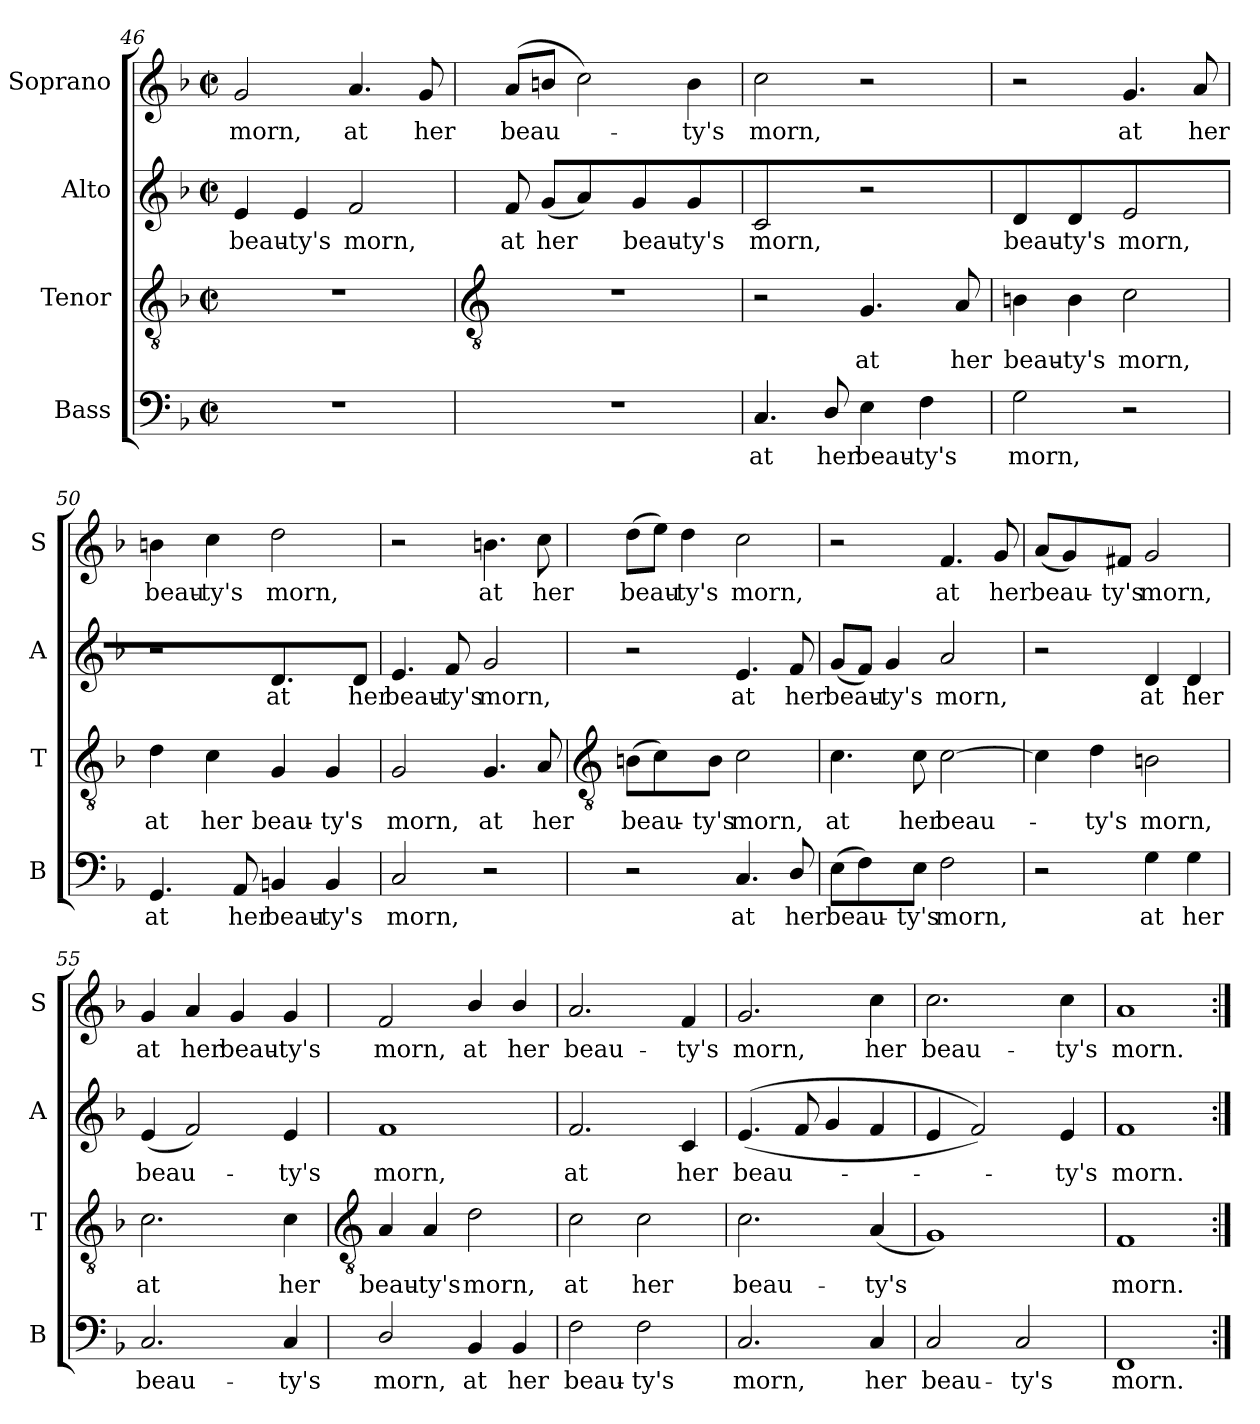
**kern	**text	**kern	**text	**kern	**text	**kern	**text
*part4	*part4	*part3	*part3	*part2	*part2	*part1	*part1
*staff4	*staff4	*staff3	*staff3	*staff2	*staff2	*staff1	*staff1
*I"Bass	*	*I"Tenor	*	*I"Alto	*	*I"Soprano	*
*I'B	*	*I'T	*	*I'A	*	*I'S	*
*clefF4	*	*clefGv2	*	*clefG2	*	*clefG2	*
*k[b-]	*	*k[b-]	*	*k[b-]	*	*k[b-]	*
*F:	*	*F:	*	*F:	*	*F:	*
*M2/2	*	*M2/2	*	*M2/2	*	*M2/2	*
*met(c|)	*	*met(c|)	*	*met(c|)	*	*met(c|)	*
=46	=46	=46	=46	=46	=46	=46	=46
!	!	!	!	!	!LO:LY:b	!	!LO:LY:b
1r	.	1r	.	4e	beau-	2g	morn,
!	!	!	!	!	!LO:LY:b	!	!
.	.	.	.	4e	-ty's	.	.
!	!	!	!	!	!LO:LY:b	!	!LO:LY:b
.	.	.	.	2f	morn,	4.a	at
!	!	!	!	!	!	!	!LO:LY:b
.	.	.	.	.	.	8g	her
!!LO:LB:g=z
=47	=47	=47	=47	=47	=47	=47	=47
*	*	*clefGv2	*	*	*	*	*
!	!	!	!	!	!LO:LY:b	!	!LO:LY:b
1r	.	1r	.	8f	at	(<8aL	beau-
!	!	!	!	!	!LO:LY:b	!	!
.	.	.	.	(<8gL	her	8bnJ	.
.	.	.	.	4a/)	.	2cc)	.
!	!	!	!	!	!LO:LY:b	!	!
.	.	.	.	4g	beau-	.	.
!	!	!	!	!	!LO:LY:b	!	!LO:LY:b
.	.	.	.	4g	-ty's	4b	ty's
=48	=48	=48	=48	=48	=48	=48	=48
!	!LO:LY:b	!	!	!	!LO:LY:b	!	!LO:LY:b
4.C	at	2r	.	2c	morn,	2cc	morn,
!	!LO:LY:b	!	!	!	!	!	!
8D/	her	.	.	.	.	.	.
!	!LO:LY:b	!	!LO:LY:b	!	!	!	!
4E	beau-	4.G	at	2r	.	2r	.
!	!LO:LY:b	!	!	!	!	!	!
4F	-ty's	.	.	.	.	.	.
!	!	!	!LO:LY:b	!	!	!	!
.	.	8A	her	.	.	.	.
=49	=49	=49	=49	=49	=49	=49	=49
!	!LO:LY:b	!	!LO:LY:b	!	!LO:LY:b	!	!
2G	morn,	4Bn	beau-	4d	beau-	2r	.
!	!	!	!LO:LY:b	!	!LO:LY:b	!	!
.	.	4B	-ty's	4d	-ty's	.	.
!	!	!	!LO:LY:b	!	!LO:LY:b	!	!LO:LY:b
2r	.	2c	morn,	2e	morn,	4.g	at
!	!	!	!	!	!	!	!LO:LY:b
.	.	.	.	.	.	8a	her
=50	=50	=50	=50	=50	=50	=50	=50
!	!LO:LY:b	!	!LO:LY:b	!	!	!	!LO:LY:b
4.GG	at	4d	at	2r	.	4bn	beau-
!	!	!	!LO:LY:b	!	!	!	!LO:LY:b
.	.	4c	her	.	.	4cc	-ty's
!	!LO:LY:b	!	!	!	!	!	!
8AA	her	.	.	.	.	.	.
!	!LO:LY:b	!	!LO:LY:b	!	!LO:LY:b	!	!LO:LY:b
4BBn	beau-	4G	beau-	4.d	at	2dd	morn,
!	!LO:LY:b	!	!LO:LY:b	!	!	!	!
4BB	-ty's	4G	-ty's	.	.	.	.
!	!	!	!	!	!LO:LY:b	!	!
.	.	.	.	8dJ	her	.	.
=51	=51	=51	=51	=51	=51	=51	=51
!	!LO:LY:b	!	!LO:LY:b	!	!LO:LY:b	!	!
2C	morn,	2G	morn,	4.e	beau-	2r	.
!	!	!	!	!	!LO:LY:b	!	!
.	.	.	.	8f	-ty's	.	.
!	!	!	!LO:LY:b	!	!LO:LY:b	!	!LO:LY:b
2r	.	4.G	at	2g	morn,	4.bn	at
!	!	!	!LO:LY:b	!	!	!	!LO:LY:b
.	.	8A	her	.	.	8cc	her
!!LO:LB:g=z
=52	=52	=52	=52	=52	=52	=52	=52
*	*	*clefGv2	*	*	*	*	*
!	!	!	!LO:LY:b	!	!	!	!LO:LY:b
2r	.	(>8BnL	beau-	2r	.	(>8ddL	beau-
.	.	4c)	.	.	.	8eeJ)	.
!	!	!	!	!	!	!	!LO:LY:b
.	.	.	.	.	.	4dd	ty's
!	!	!	!LO:LY:b	!	!	!	!
.	.	8BJ	ty's	.	.	.	.
!	!LO:LY:b	!	!LO:LY:b	!	!LO:LY:b	!	!LO:LY:b
4.C	at	2c	morn,	4.e	at	2cc	morn,
!	!LO:LY:b	!	!	!	!LO:LY:b	!	!
8D/	her	.	.	8f	her	.	.
=53	=53	=53	=53	=53	=53	=53	=53
!	!LO:LY:b	!	!LO:LY:b	!	!LO:LY:b	!	!
(>8EL	beau-	4.c	at	(<8gL	beau-	2r	.
4F)	.	.	.	8fJ)	.	.	.
!	!	!	!	!	!LO:LY:b	!	!
.	.	.	.	4g	ty's	.	.
!	!LO:LY:b	!	!LO:LY:b	!	!	!	!
8EJ	ty's	8c	her	.	.	.	.
!	!LO:LY:b	!	!LO:LY:b	!	!LO:LY:b	!	!LO:LY:b
2F	morn,	[2c	beau-	2a	morn,	4.f	at
!	!	!	!	!	!	!	!LO:LY:b
.	.	.	.	.	.	8g	her
=54	=54	=54	=54	=54	=54	=54	=54
!	!	!	!	!	!	!	!LO:LY:b
2r	.	4c]	.	2r	.	(<8a/L	beau-
.	.	.	.	.	.	4g)	.
!	!	!	!LO:LY:b	!	!	!	!
.	.	4d	ty's	.	.	.	.
!	!	!	!	!	!	!	!LO:LY:b
.	.	.	.	.	.	8f#XJ	ty's
!	!LO:LY:b	!	!LO:LY:b	!	!LO:LY:b	!	!LO:LY:b
4G	at	2Bn	morn,	4d	at	2g	morn,
!	!LO:LY:b	!	!	!	!LO:LY:b	!	!
4G	her	.	.	4d	her	.	.
=55	=55	=55	=55	=55	=55	=55	=55
!	!LO:LY:b	!	!LO:LY:b	!	!LO:LY:b	!	!LO:LY:b
2.C	beau-	2.c	at	(<4e	beau-	4g	at
!	!	!	!	!	!	!	!LO:LY:b
.	.	.	.	2f)	.	4a	her
!	!	!	!	!	!	!	!LO:LY:b
.	.	.	.	.	.	4g	beau-
!	!LO:LY:b	!	!LO:LY:b	!	!LO:LY:b	!	!LO:LY:b
4C	-ty's	4c	her	4e	ty's	4g	-ty's
!!LO:LB:g=z
=56	=56	=56	=56	=56	=56	=56	=56
*	*	*clefGv2	*	*	*	*	*
!	!LO:LY:b	!	!LO:LY:b	!	!LO:LY:b	!	!LO:LY:b
2D/	morn,	4A	beau-	1f	morn,	2f	morn,
!	!	!	!LO:LY:b	!	!	!	!
.	.	4A	-ty's	.	.	.	.
!	!LO:LY:b	!	!LO:LY:b	!	!	!	!LO:LY:b
4BB-	at	2d	morn,	.	.	4b-/	at
!	!LO:LY:b	!	!	!	!	!	!LO:LY:b
4BB-	her	.	.	.	.	4b-/	her
=57	=57	=57	=57	=57	=57	=57	=57
!	!LO:LY:b	!	!LO:LY:b	!	!LO:LY:b	!	!LO:LY:b
2F	beau-	2c	at	2.f	at	2.a	beau-
!	!LO:LY:b	!	!LO:LY:b	!	!	!	!
2F	-ty's	2c	her	.	.	.	.
!	!	!	!	!	!LO:LY:b	!	!LO:LY:b
.	.	.	.	4c	her	4f	-ty's
=58	=58	=58	=58	=58	=58	=58	=58
!	!LO:LY:b	!	!LO:LY:b	!	!LO:LY:b	!	!LO:LY:b
2.C	morn,	2.c	beau-	(<(<4.e	beau-	2.g	morn,
.	.	.	.	8f	.	.	.
.	.	.	.	4g	.	.	.
!	!LO:LY:b	!	!LO:LY:b	!	!	!	!LO:LY:b
4C	her	(<4A	-ty's	4f	.	4cc	her
=59	=59	=59	=59	=59	=59	=59	=59
!	!LO:LY:b	!	!	!	!	!	!LO:LY:b
2C	beau-	1G)	.	4e	.	2.cc	beau-
.	.	.	.	2f))	.	.	.
!	!LO:LY:b	!	!	!	!	!	!
2C	-ty's	.	.	.	.	.	.
!	!	!	!	!	!LO:LY:b	!	!LO:LY:b
.	.	.	.	4e	ty's	4cc	-ty's
=60	=60	=60	=60	=60	=60	=60	=60
!	!LO:LY:b	!	!LO:LY:b	!	!LO:LY:b	!	!LO:LY:b
1FF	morn.	1F	morn.	1f	morn.	1a	morn.
=:|!	=:|!	=:|!	=:|!	=:|!	=:|!	=:|!	=:|!
*-	*-	*-	*-	*-	*-	*-	*-
